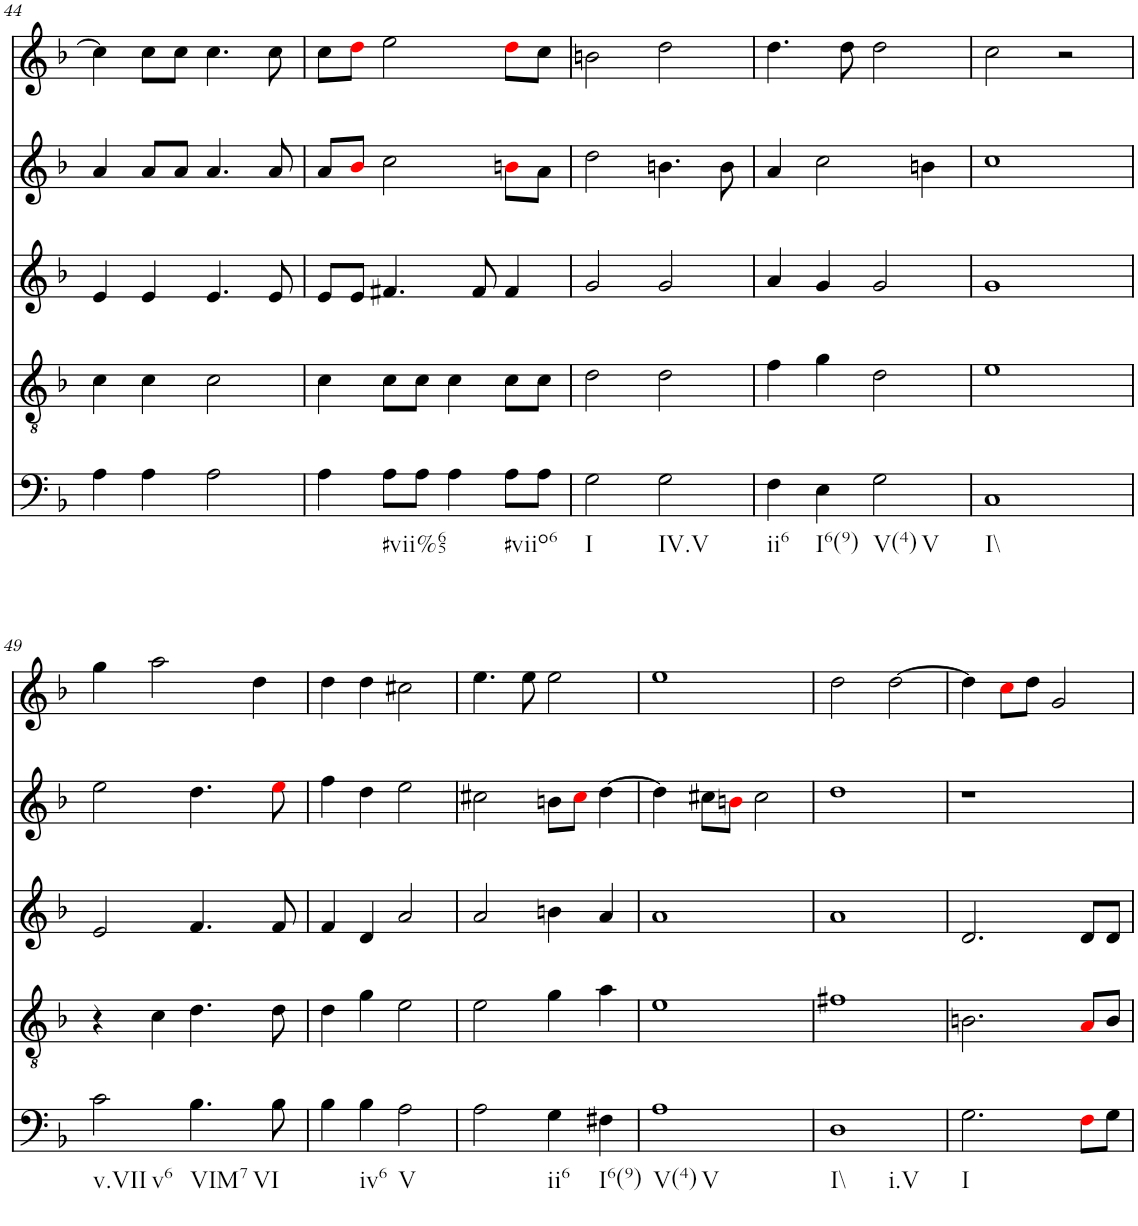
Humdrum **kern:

**kern	**kern	**kern	**kern	**kern
*part5	*part4	*part3	*part2	*part1
*staff5	*staff4	*staff3	*staff2	*staff1
*I"vox	*I"vox	*I"vox	*I"vox	*I"vox
!!LO:PB:g=z
*clefF4	*clefGv2	*clefG2	*clefG2	*clefG2
*k[b-]	*k[b-]	*k[b-]	*k[b-]	*k[b-]
*M4/4	*M4/4	*M4/4	*M4/4	*M4/4
=44	=44	=44	=44	=44
4A\	4c\	4e/	4a/	4cc\]
4A\	4c\	4e/	8a/L	8cc\L
.	.	.	8a/J	8cc\J
2A\	2c\	4.e/	4.a/	4.cc\
.	.	8e/	8a/	8cc\
=45	=45	=45	=45	=45
4A\	4c\	8e/L	8a/L	8cc\L
.	.	8e/J	8b-i/J	8ddi\J
!LO:TX:b:t=#vii%65	!	!	!	!
8A\L	8c\L	4.f#X/	2cc\	2ee\
8A\J	8c\J	.	.	.
4A\	4c\	.	.	.
.	.	8f#/	.	.
!LO:TX:b:t=#viio6	!	!	!	!
8A\L	8c\L	4f#/	8bni\L	8ddi\L
8A\J	8c\J	.	8a\J	8cc\J
=46	=46	=46	=46	=46
!LO:TX:b:t=I	!	!	!	!
2G\	2d\	2g/	2dd\	2bn\
!LO:TX:b:t=IV.V	!	!	!	!
2G\	2d\	2g/	4.bn\	2dd\
.	.	.	8b\	.
=47	=47	=47	=47	=47
!LO:TX:b:t=ii6	!	!	!	!
4F\	4f\	4a/	4a/	4.dd\
!LO:TX:b:t=I6(9)	!	!	!	!
4E\	4g\	4g/	2cc\	.
.	.	.	.	8dd\
!LO:TX:b:t=V(4)	!	!	!	!
!LO:TX:b:t=V	!	!	!	!
2G\	2d\	2g/	.	2dd\
.	.	.	4bn\	.
=48	=48	=48	=48	=48
!LO:TX:b:t=I\\	!	!	!	!
1C	1e	1g	1cc	2cc\
.	.	.	.	2r
!!LO:LB:g=z
=49	=49	=49	=49	=49
!LO:TX:b:t=v.VII	!	!	!	!
!LO:TX:b:t=v6	!	!	!	!
2c\	4r	2e/	2ee\	4gg\
.	4c\	.	.	2aa\
!LO:TX:b:t=VIM7	!	!	!	!
!LO:TX:b:t=VI	!	!	!	!
4.B-\	4.d\	4.f/	4.dd\	.
.	.	.	.	4dd\
8B-\	8d\	8f/	8eei\	.
=50	=50	=50	=50	=50
4B-\	4d\	4f/	4ff\	4dd\
!LO:TX:b:t=iv6	!	!	!	!
4B-\	4g\	4d/	4dd\	4dd\
!LO:TX:b:t=V	!	!	!	!
2A\	2e\	2a/	2ee\	2cc#X\
=51	=51	=51	=51	=51
2A\	2e\	2a/	2cc#X\	4.ee\
.	.	.	.	8ee\
!LO:TX:b:t=ii6	!	!	!	!
4G\	4g\	4bn\	8bn\L	2ee\
.	.	.	8cc#i\J	.
!LO:TX:b:t=I6(9)	!	!	!	!
4F#X\	4a\	4a/	[4dd\	.
=52	=52	=52	=52	=52
!LO:TX:b:t=V(4)	!	!	!	!
!LO:TX:b:t=V	!	!	!	!
1A	1e	1a	4dd\]	1ee
.	.	.	8cc#X\L	.
.	.	.	8bni\J	.
.	.	.	2cc#\	.
=53	=53	=53	=53	=53
!LO:TX:b:t=I\\	!	!	!	!
!LO:TX:b:t=i.V	!	!	!	!
1D	1f#X	1a	1dd	2dd\
.	.	.	.	[2dd\
=54	=54	=54	=54	=54
!LO:TX:b:t=I	!	!	!	!
2.G\	2.Bn\	2.d/	1r	4dd\]
.	.	.	.	8cci\L
.	.	.	.	8dd\J
.	.	.	.	2g/
8Fi\L	8Ai/L	8d/L	.	.
8G\J	8B/J	8d/J	.	.
=	=	=	=	=
*-	*-	*-	*-	*-
